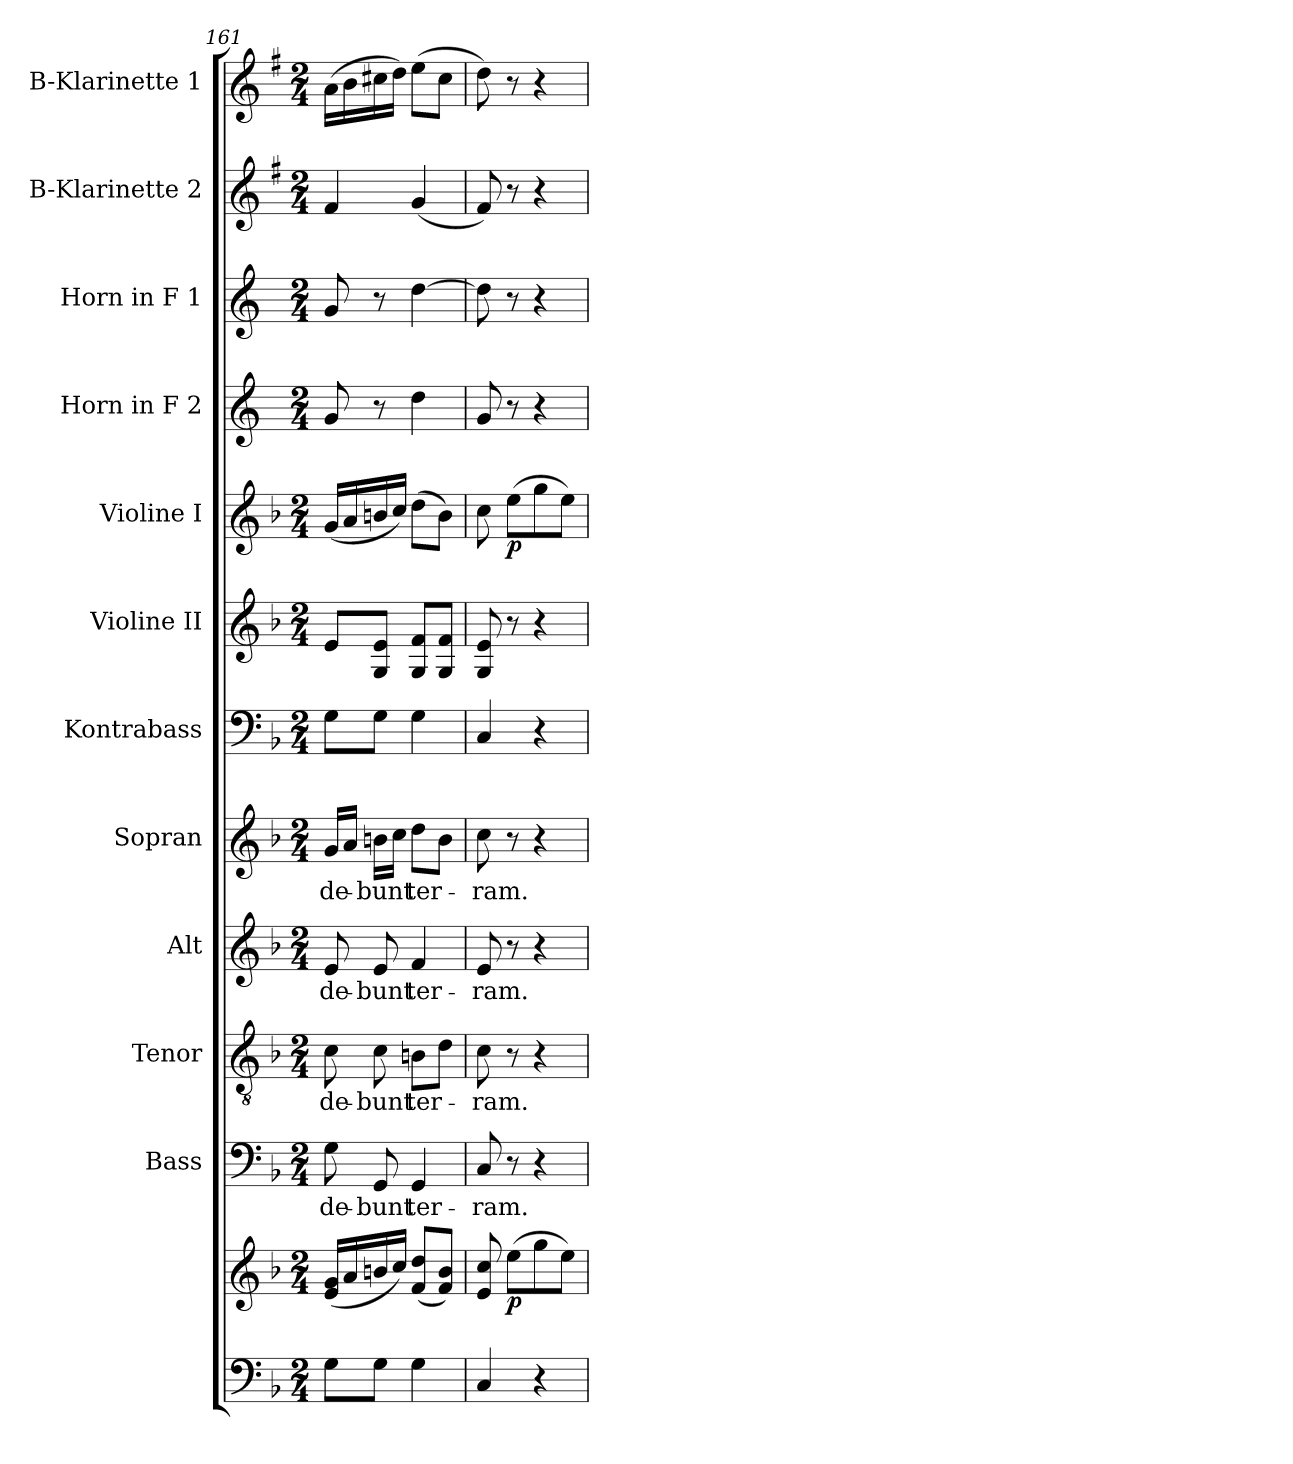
**kern	**kern	**dynam	**kern	**text	**kern	**text	**kern	**text	**kern	**text	**kern	**kern	**kern	**dynam	**kern	**kern	**kern	**kern
*part12	*part12	*part12	*part11	*part11	*part10	*part10	*part9	*part9	*part8	*part8	*part7	*part6	*part5	*part5	*part4	*part3	*part2	*part1
*staff13	*staff12	*staff12/13	*staff11	*staff11	*staff10	*staff10	*staff9	*staff9	*staff8	*staff8	*staff7	*staff6	*staff5	*staff5	*staff4	*staff3	*staff2	*staff1
*	*	*	*I"Bass	*	*I"Tenor	*	*I"Alt	*	*I"Sopran	*	*I"Kontrabass	*I"Violine II	*I"Violine I	*	*I"Horn in F 2	*I"Horn in F 1	*I"B-Klarinette 2	*I"B-Klarinette 1
*	*	*	*I'B.	*	*I'T.	*	*I'A.	*	*I'S.	*	*I'Kb.	*I'Vl. II	*I'Vl. I	*	*	*	*I'B Kl. 2	*I'B Kl. 1
*clefF4	*clefG2	*	*clefF4	*	*clefGv2	*	*clefG2	*	*clefG2	*	*clefF4	*clefG2	*clefG2	*	*clefG2	*clefG2	*clefG2	*clefG2
*	*	*	*	*	*	*	*	*	*	*	*ITrd7c12	*	*	*	*ITrd4c7	*ITrd4c7	*ITrd1c2	*ITrd1c2
*k[b-]	*k[b-]	*	*k[b-]	*	*k[b-]	*	*k[b-]	*	*k[b-]	*	*k[b-]	*k[b-]	*k[b-]	*	*k[b-]	*k[b-]	*k[b-]	*k[b-]
*F:	*F:	*	*F:	*	*F:	*	*F:	*	*F:	*	*F:	*F:	*F:	*	*F:	*F:	*F:	*F:
*M2/4	*M2/4	*	*M2/4	*	*M2/4	*	*M2/4	*	*M2/4	*	*M2/4	*M2/4	*M2/4	*	*M2/4	*M2/4	*M2/4	*M2/4
=161	=161	=161	=161	=161	=161	=161	=161	=161	=161	=161	=161	=161	=161	=161	=161	=161	=161	=161
!	!	!	!	!LO:LY:b	!	!LO:LY:b	!	!LO:LY:b	!	!LO:LY:b	!	!	!	!	!	!	!	!
8G\L	(<16e/ 16g/LL	.	8G\	-de-	8c\	-de-	8e/	-de-	16g/LL	-de-	8GG\L	8e/L	(<16g/LL	.	8c/	8c/	4e/	(>16g\LL
.	16a/	.	.	.	.	.	.	.	16a/JJ	.	.	.	16a/	.	.	.	.	16a\
!	!	!	!	!LO:LY:b	!	!LO:LY:b	!	!LO:LY:b	!	!LO:LY:b	!	!	!	!	!	!	!	!
8G\J	16bn/	.	8GG/	-bunt	8c\	-bunt	8e/	-bunt	16bn\LL	-bunt	8GG\J	8G/ 8e/J	16bn/	.	8r	8r	.	16bn\
.	16cc/JJ)	.	.	.	.	.	.	.	16cc\JJ	.	.	.	16cc/JJ)	.	.	.	.	16cc\JJ)
!	!	!	!	!LO:LY:b	!	!LO:LY:b	!	!LO:LY:b	!	!LO:LY:b	!	!	!	!	!	!	!	!
4G\	(>8f/ 8dd/L	.	4GG/	ter-	8Bn\L	ter-	4f/	ter-	8dd\L	ter-	4GG\	8G/ 8f/L	(>8dd\L	.	4g\	[4g\	(<4f/	(>8dd\L
.	8f/ 8b/J)	.	.	.	8d\J	.	.	.	8b\J	.	.	8G/ 8f/J	8b\J)	.	.	.	.	8b\J
=162	=162	=162	=162	=162	=162	=162	=162	=162	=162	=162	=162	=162	=162	=162	=162	=162	=162	=162
!	!	!	!	!LO:LY:b	!	!LO:LY:b	!	!LO:LY:b	!	!LO:LY:b	!	!	!	!	!	!	!	!
4C/	8e/ 8cc/	.	8C/	-ram.	8c\	-ram.	8e/	-ram.	8cc\	-ram.	4CC/	8G/ 8e/	8cc\	.	8c/	8g\]	8e/)	8cc\)
!	!	!LO:DY:b	!	!	!	!	!	!	!	!	!	!	!	!LO:DY:b	!	!	!	!
.	(>8ee\L	p	8r	.	8r	.	8r	.	8r	.	.	8r	(>8ee\L	p	8r	8r	8r	8r
4r	8gg\	.	4r	.	4r	.	4r	.	4r	.	4r	4r	8gg\	.	4r	4r	4r	4r
.	8ee\J)	.	.	.	.	.	.	.	.	.	.	.	8ee\J)	.	.	.	.	.
=	=	=	=	=	=	=	=	=	=	=	=	=	=	=	=	=	=	=
*-	*-	*-	*-	*-	*-	*-	*-	*-	*-	*-	*-	*-	*-	*-	*-	*-	*-	*-
